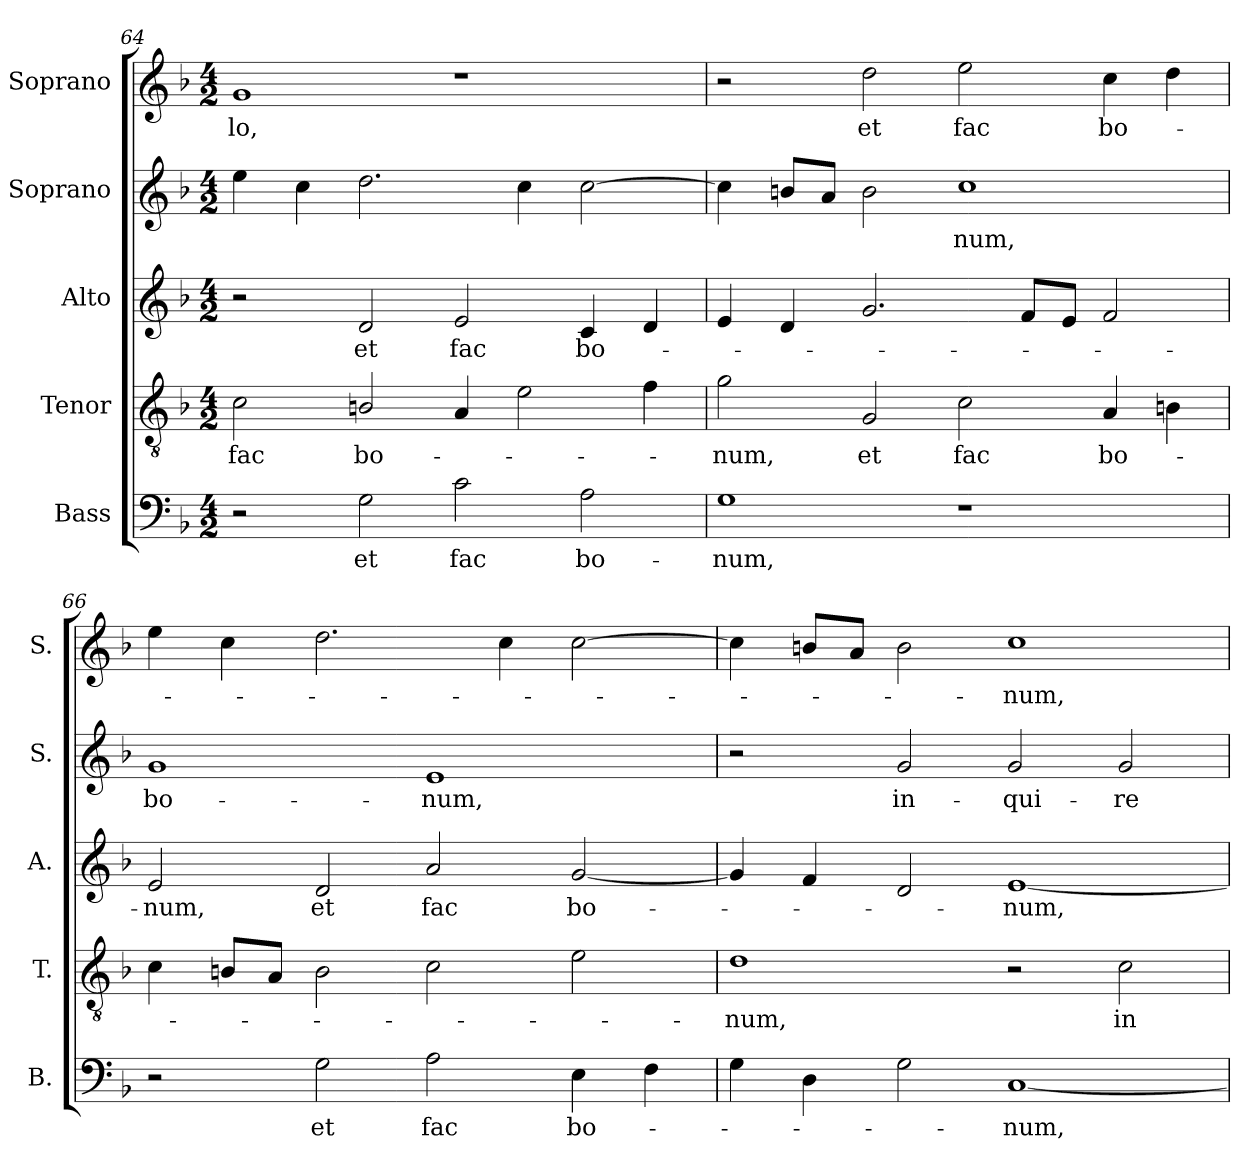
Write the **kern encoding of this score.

**kern	**text	**kern	**text	**kern	**text	**kern	**text	**kern	**text
*part5	*part5	*part4	*part4	*part3	*part3	*part2	*part2	*part1	*part1
*staff5	*staff5	*staff4	*staff4	*staff3	*staff3	*staff2	*staff2	*staff1	*staff1
*I"Bass	*	*I"Tenor	*	*I"Alto	*	*I"Soprano	*	*I"Soprano	*
*I'B.	*	*I'T.	*	*I'A.	*	*I'S.	*	*I'S.	*
*clefF4	*	*clefGv2	*	*clefG2	*	*clefG2	*	*clefG2	*
*	*	*ITrd7c12	*	*	*	*	*	*	*
*k[b-]	*	*k[b-]	*	*k[b-]	*	*k[b-]	*	*k[b-]	*
*F:	*	*F:	*	*F:	*	*F:	*	*F:	*
*M4/2	*	*M4/2	*	*M4/2	*	*M4/2	*	*M4/2	*
=64	=64	=64	=64	=64	=64	=64	=64	=64	=64
!	!	!	!LO:LY:b:color=#000000	!	!	!	!	!	!
!	!	!	!	!	!	!	!	!	!LO:LY:b:color=#000000
2r	.	2Ci\	fac	2r	.	4eei\	.	1gi	-lo,
.	.	.	.	.	.	4cci\	.	.	.
!	!LO:LY:b:color=#000000	!	!	!	!	!	!	!	!
!	!	!	!LO:LY:b:color=#000000	!	!	!	!	!	!
!	!	!	!	!	!LO:LY:b:color=#000000	!	!	!	!
2Gi\	et	2BBni/	bo-	2di/	et	2.ddi\	.	.	.
!	!LO:LY:b:color=#000000	!	!	!	!	!	!	!	!
!	!	!	!	!	!LO:LY:b:color=#000000	!	!	!	!
2ci\	fac	4AAi/	.	2ei/	fac	.	.	1r	.
.	.	2Ei\	.	.	.	4cci\	.	.	.
!	!LO:LY:b:color=#000000	!	!	!	!	!	!	!	!
!	!	!	!	!	!LO:LY:b:color=#000000	!	!	!	!
2Ai\	bo-	.	.	4ci/	bo-	[2cci\	.	.	.
.	.	4Fi\	.	4di/	.	.	.	.	.
!!LO:LB:g=z
=65	=65	=65	=65	=65	=65	=65	=65	=65	=65
!	!LO:LY:b:color=#000000	!	!	!	!	!	!	!	!
!	!	!	!LO:LY:b:color=#000000	!	!	!	!	!	!
1Gi	-num,	2Gi\	-num,	4ei/	.	4cci\]	.	2r	.
.	.	.	.	4di/	.	8bni/L	.	.	.
.	.	.	.	.	.	8ai/J	.	.	.
!	!	!	!LO:LY:b:color=#000000	!	!	!	!	!	!
!	!	!	!	!	!	!	!	!	!LO:LY:b:color=#000000
.	.	2GGi/	et	2.gi/	.	2bi\	.	2ddi\	et
!	!	!	!LO:LY:b:color=#000000	!	!	!	!	!	!
!	!	!	!	!	!	!	!LO:LY:b:color=#000000	!	!
!	!	!	!	!	!	!	!	!	!LO:LY:b:color=#000000
1r	.	2Ci\	fac	.	.	1cci	-num,	2eei\	fac
.	.	.	.	8fi/L	.	.	.	.	.
.	.	.	.	8ei/J	.	.	.	.	.
!	!	!	!LO:LY:b:color=#000000	!	!	!	!	!	!
!	!	!	!	!	!	!	!	!	!LO:LY:b:color=#000000
.	.	4AAi/	bo-	2fi/	.	.	.	4cci\	bo-
.	.	4BBni\	.	.	.	.	.	4ddi\	.
=66	=66	=66	=66	=66	=66	=66	=66	=66	=66
!	!	!	!	!	!LO:LY:b:color=#000000	!	!	!	!
!	!	!	!	!	!	!	!LO:LY:b:color=#000000	!	!
2r	.	4Ci\	.	2ei/	-num,	1gi	bo-	4eei\	.
.	.	8BBni/L	.	.	.	.	.	4cci\	.
.	.	8AAi/J	.	.	.	.	.	.	.
!	!LO:LY:b:color=#000000	!	!	!	!	!	!	!	!
!	!	!	!	!	!LO:LY:b:color=#000000	!	!	!	!
2Gi\	et	2BBi\	.	2di/	et	.	.	2.ddi\	.
!	!LO:LY:b:color=#000000	!	!	!	!	!	!	!	!
!	!	!	!	!	!LO:LY:b:color=#000000	!	!	!	!
!	!	!	!	!	!	!	!LO:LY:b:color=#000000	!	!
2Ai\	fac	2Ci\	.	2ai/	fac	1ei	-num,	.	.
.	.	.	.	.	.	.	.	4cci\	.
!	!LO:LY:b:color=#000000	!	!	!	!	!	!	!	!
!	!	!	!	!	!LO:LY:b:color=#000000	!	!	!	!
4Ei\	bo-	2Ei\	.	[2gi/	bo-	.	.	[2cci\	.
4Fi\	.	.	.	.	.	.	.	.	.
=67	=67	=67	=67	=67	=67	=67	=67	=67	=67
!	!	!	!LO:LY:b:color=#000000	!	!	!	!	!	!
4Gi\	.	1Di	-num,	4gi/]	.	2r	.	4cci\]	.
4Di\	.	.	.	4fi/	.	.	.	8bni/L	.
.	.	.	.	.	.	.	.	8ai/J	.
!	!	!	!	!	!	!	!LO:LY:b:color=#000000	!	!
2Gi\	.	.	.	2di/	.	2gi/	in-	2bi\	.
!	!LO:LY:b:color=#000000	!	!	!	!	!	!	!	!
!	!	!	!	!	!LO:LY:b:color=#000000	!	!	!	!
!	!	!	!	!	!	!	!LO:LY:b:color=#000000	!	!
!	!	!	!	!	!	!	!	!	!LO:LY:b:color=#000000
[1Ci	-num,	2r	.	[1ei	-num,	2gi/	-qui-	1cci	-num,
!	!	!	!LO:LY:b:color=#000000	!	!	!	!	!	!
!	!	!	!	!	!	!	!LO:LY:b:color=#000000	!	!
.	.	2Ci\	in-	.	.	2gi/	-re	.	.
=	=	=	=	=	=	=	=	=	=
*-	*-	*-	*-	*-	*-	*-	*-	*-	*-
